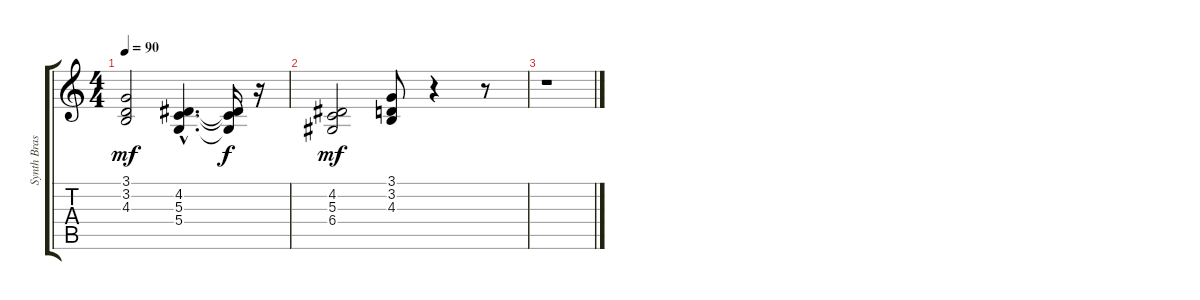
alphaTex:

\track ("Synth Brass" "Synth Bras") {instrument synthbrass1}
\staff {score tabs}
\tuning (E4 B3 G3 D3 A2 E2) {hide}
\ts (4 4)
\tempo 90
\clef g2
\ks c
(3.1 3.2 4.3).2{dy mf} (4.2{hac} 5.3{hac} 5.4{hac}).4{d} (4.2{t} 5.3{t} 5.4{t}).16{dy f} r.16 |
(4.2 5.3 6.4).2{dy mf} (3.1 3.2 4.3).8 r.4 r.8 |
r.1
